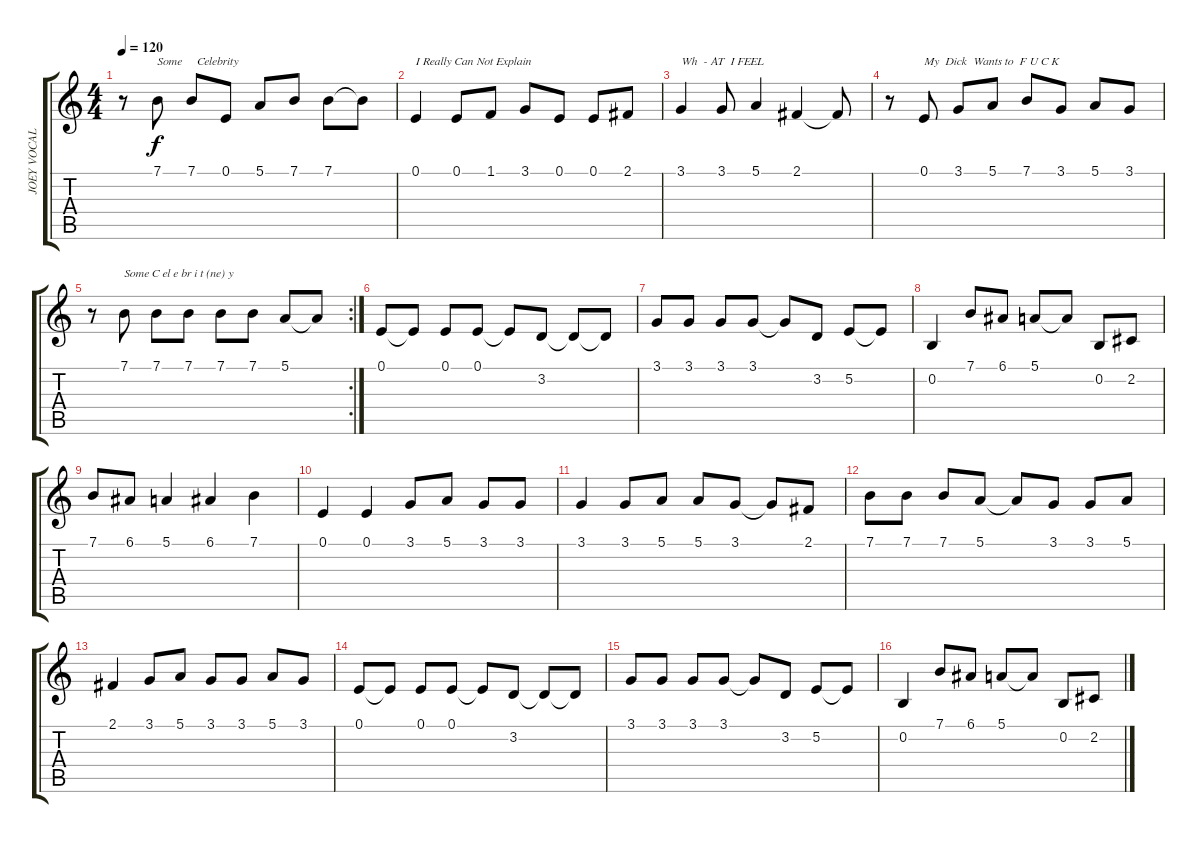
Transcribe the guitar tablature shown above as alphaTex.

\track ("JOEY VOCAL" "JOEY VOCAL") {instrument lead2sawtooth}
\staff {score tabs}
\tuning (E4 B3 G3 D3 A2 E2) {hide}
\ts (4 4)
\tempo 120
\clef g2
\ks c
r.8{dy f} 7.1.8{txt "Some     Celebrity"} 7.1.8 0.1.8 5.1.8 7.1.8 7.1.8 7.1{t}.8 |
0.1.4{txt "I Really Can Not Explain  "} 0.1.8 1.1.8 3.1.8 0.1.8 0.1.8 2.1.8 |
3.1.4{txt "Wh  - AT  I FEEL"} 3.1.8 5.1.4 2.1.4 2.1{t}.8 |
r.8 0.1.8{txt "My  Dick  Wants to  F U C K  "} 3.1.8 5.1.8 7.1.8 3.1.8 5.1.8 3.1.8 |
\rc 2
r.8 7.1.8{txt "Some C el e br i t (ne) y"} 7.1.8 7.1.8 7.1.8 7.1.8 5.1.8 5.1{t}.8 |
0.1.8{volume 12 balance 0 instrument lead2sawtooth} 0.1{t}.8 0.1.8 0.1.8 0.1{t}.8 3.2.8 3.2{t}.8 3.2{t}.8 |
3.1.8 3.1.8 3.1.8 3.1.8 3.1{t}.8 3.2.8 5.2.8 5.2{t}.8 |
0.2.4 7.1.8 6.1.8 5.1.8 5.1{t}.8 0.2.8 2.2.8 |
7.1.8 6.1.8 5.1.4 6.1.4 7.1.4 |
0.1.4 0.1.4 3.1.8 5.1.8 3.1.8 3.1.8 |
3.1.4 3.1.8 5.1.8 5.1.8 3.1.8 3.1{t}.8 2.1.8 |
7.1.8 7.1.8 7.1.8 5.1.8 5.1{t}.8 3.1.8 3.1.8 5.1.8 |
2.1.4 3.1.8 5.1.8 3.1.8 3.1.8 5.1.8 3.1.8 |
0.1.8 0.1{t}.8 0.1.8 0.1.8 0.1{t}.8 3.2.8 3.2{t}.8 3.2{t}.8 |
3.1.8 3.1.8 3.1.8 3.1.8 3.1{t}.8 3.2.8 5.2.8 5.2{t}.8 |
0.2.4 7.1.8 6.1.8 5.1.8 5.1{t}.8 0.2.8 2.2.8
